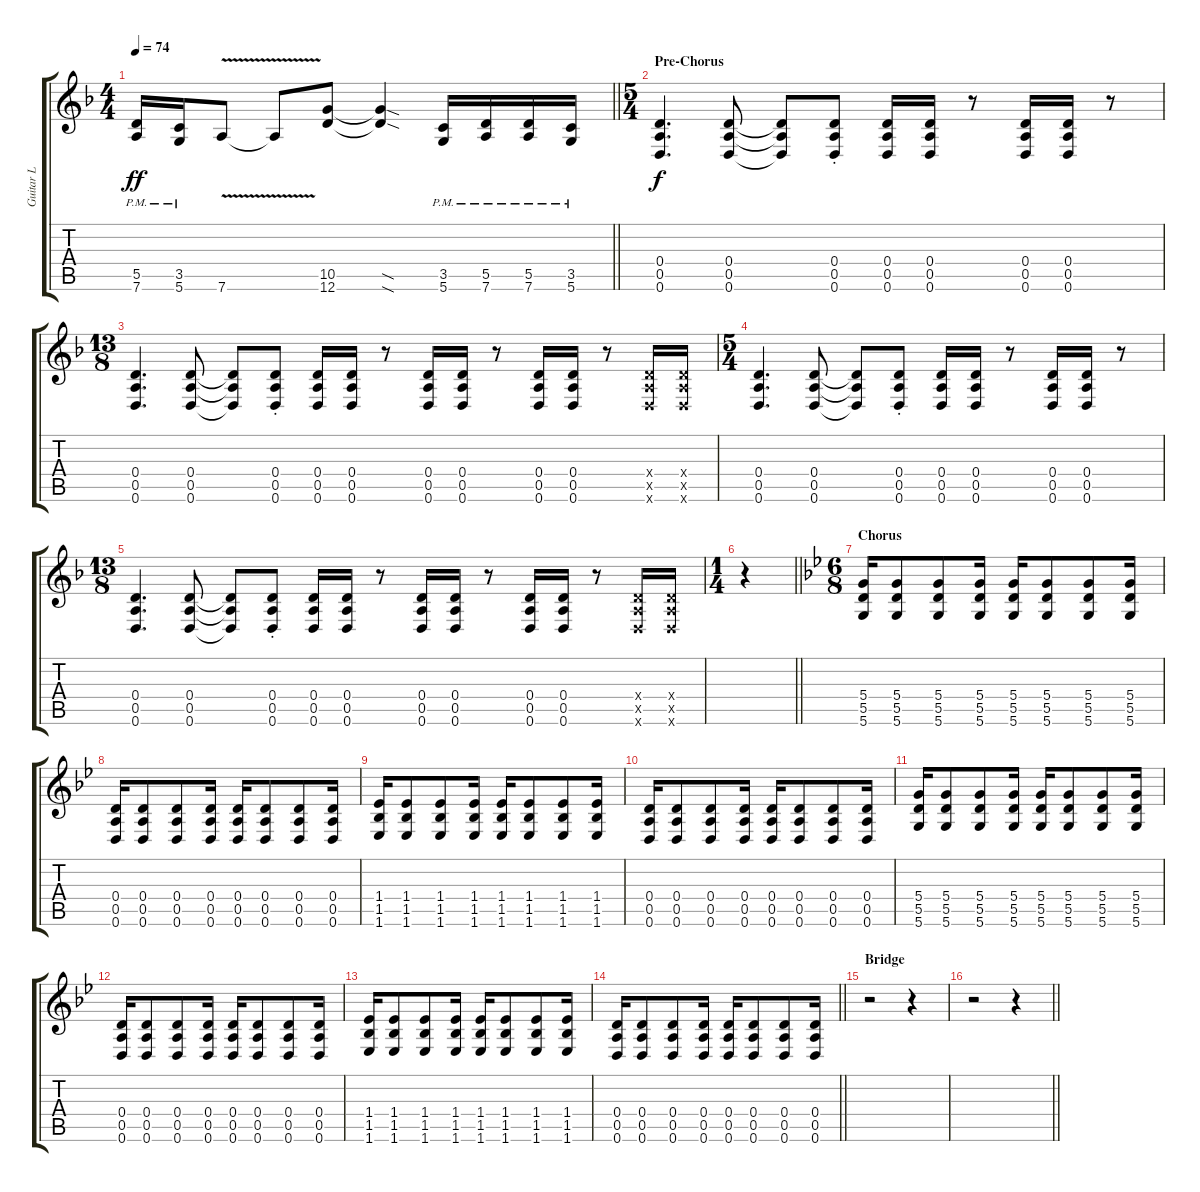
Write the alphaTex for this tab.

\track ("Guitar L" "Guitar L") {instrument overdrivenguitar}
\staff {score tabs}
\tuning (E4 B3 G3 D3 A2 D2) {hide}
\ts (4 4)
\tempo 74
\clef g2
\barLineRight lightlight
\ks f
(5.5{pm} 7.6{pm}).16{dy ff} (3.5{pm} 5.6{pm}).16 7.6{v}.8 7.6{v t}.8 (10.5 12.6).8 (10.5{sod t} 12.6{sod t}).4 (3.5{pm} 5.6{pm}).16 (5.5{pm} 7.6{pm}).16 (5.5{pm} 7.6{pm}).16 (3.5{pm} 5.6{pm}).16 |
\ts (5 4)
\section ("" "Pre-Chorus")
(0.4 0.5 0.6).4{d dy f} (0.4 0.5 0.6).8 (0.4{t} 0.5{t} 0.6{t}).8 (0.4{st} 0.5{st} 0.6{st}).8 (0.4 0.5 0.6).16 (0.4 0.5 0.6).16 r.8 (0.4 0.5 0.6).16 (0.4 0.5 0.6).16 r.8 |
\ts (13 8)
(0.4 0.5 0.6).4{d} (0.4 0.5 0.6).8 (0.4{t} 0.5{t} 0.6{t}).8 (0.4{st} 0.5{st} 0.6{st}).8 (0.4 0.5 0.6).16 (0.4 0.5 0.6).16 r.8 (0.4 0.5 0.6).16 (0.4 0.5 0.6).16 r.8 (0.4 0.5 0.6).16 (0.4 0.5 0.6).16 r.8 (0.4{x} 0.5{x} 0.6{x}).16 (0.4{x} 0.5{x} 0.6{x}).16 |
\ts (5 4)
(0.4 0.5 0.6).4{d} (0.4 0.5 0.6).8 (0.4{t} 0.5{t} 0.6{t}).8 (0.4{st} 0.5{st} 0.6{st}).8 (0.4 0.5 0.6).16 (0.4 0.5 0.6).16 r.8 (0.4 0.5 0.6).16 (0.4 0.5 0.6).16 r.8 |
\ts (13 8)
(0.4 0.5 0.6).4{d} (0.4 0.5 0.6).8 (0.4{t} 0.5{t} 0.6{t}).8 (0.4{st} 0.5{st} 0.6{st}).8 (0.4 0.5 0.6).16 (0.4 0.5 0.6).16 r.8 (0.4 0.5 0.6).16 (0.4 0.5 0.6).16 r.8 (0.4 0.5 0.6).16 (0.4 0.5 0.6).16 r.8 (0.4{x} 0.5{x} 0.6{x}).16 (0.4{x} 0.5{x} 0.6{x}).16 |
\ts (1 4)
\barLineRight lightlight
r.4 |
\ts (6 8)
\section ("" "Chorus")
\ks bb
(5.4 5.5 5.6).16 (5.4 5.5 5.6).8 (5.4 5.5 5.6).8 (5.4 5.5 5.6).16 (5.4 5.5 5.6).16 (5.4 5.5 5.6).8 (5.4 5.5 5.6).8 (5.4 5.5 5.6).16 |
(0.4 0.5 0.6).16 (0.4 0.5 0.6).8 (0.4 0.5 0.6).8 (0.4 0.5 0.6).16 (0.4 0.5 0.6).16 (0.4 0.5 0.6).8 (0.4 0.5 0.6).8 (0.4 0.5 0.6).16 |
(1.4 1.5 1.6).16 (1.4 1.5 1.6).8 (1.4 1.5 1.6).8 (1.4 1.5 1.6).16 (1.4 1.5 1.6).16 (1.4 1.5 1.6).8 (1.4 1.5 1.6).8 (1.4 1.5 1.6).16 |
(0.4 0.5 0.6).16 (0.4 0.5 0.6).8 (0.4 0.5 0.6).8 (0.4 0.5 0.6).16 (0.4 0.5 0.6).16 (0.4 0.5 0.6).8 (0.4 0.5 0.6).8 (0.4 0.5 0.6).16 |
(5.4 5.5 5.6).16 (5.4 5.5 5.6).8 (5.4 5.5 5.6).8 (5.4 5.5 5.6).16 (5.4 5.5 5.6).16 (5.4 5.5 5.6).8 (5.4 5.5 5.6).8 (5.4 5.5 5.6).16 |
(0.4 0.5 0.6).16 (0.4 0.5 0.6).8 (0.4 0.5 0.6).8 (0.4 0.5 0.6).16 (0.4 0.5 0.6).16 (0.4 0.5 0.6).8 (0.4 0.5 0.6).8 (0.4 0.5 0.6).16 |
(1.4 1.5 1.6).16 (1.4 1.5 1.6).8 (1.4 1.5 1.6).8 (1.4 1.5 1.6).16 (1.4 1.5 1.6).16 (1.4 1.5 1.6).8 (1.4 1.5 1.6).8 (1.4 1.5 1.6).16 |
\barLineRight lightlight
(0.4 0.5 0.6).16 (0.4 0.5 0.6).8 (0.4 0.5 0.6).8 (0.4 0.5 0.6).16 (0.4 0.5 0.6).16 (0.4 0.5 0.6).8 (0.4 0.5 0.6).8 (0.4 0.5 0.6).16 |
\section ("" "Bridge")
r.2 r.4 |
\barLineRight lightlight
r.2 r.4
